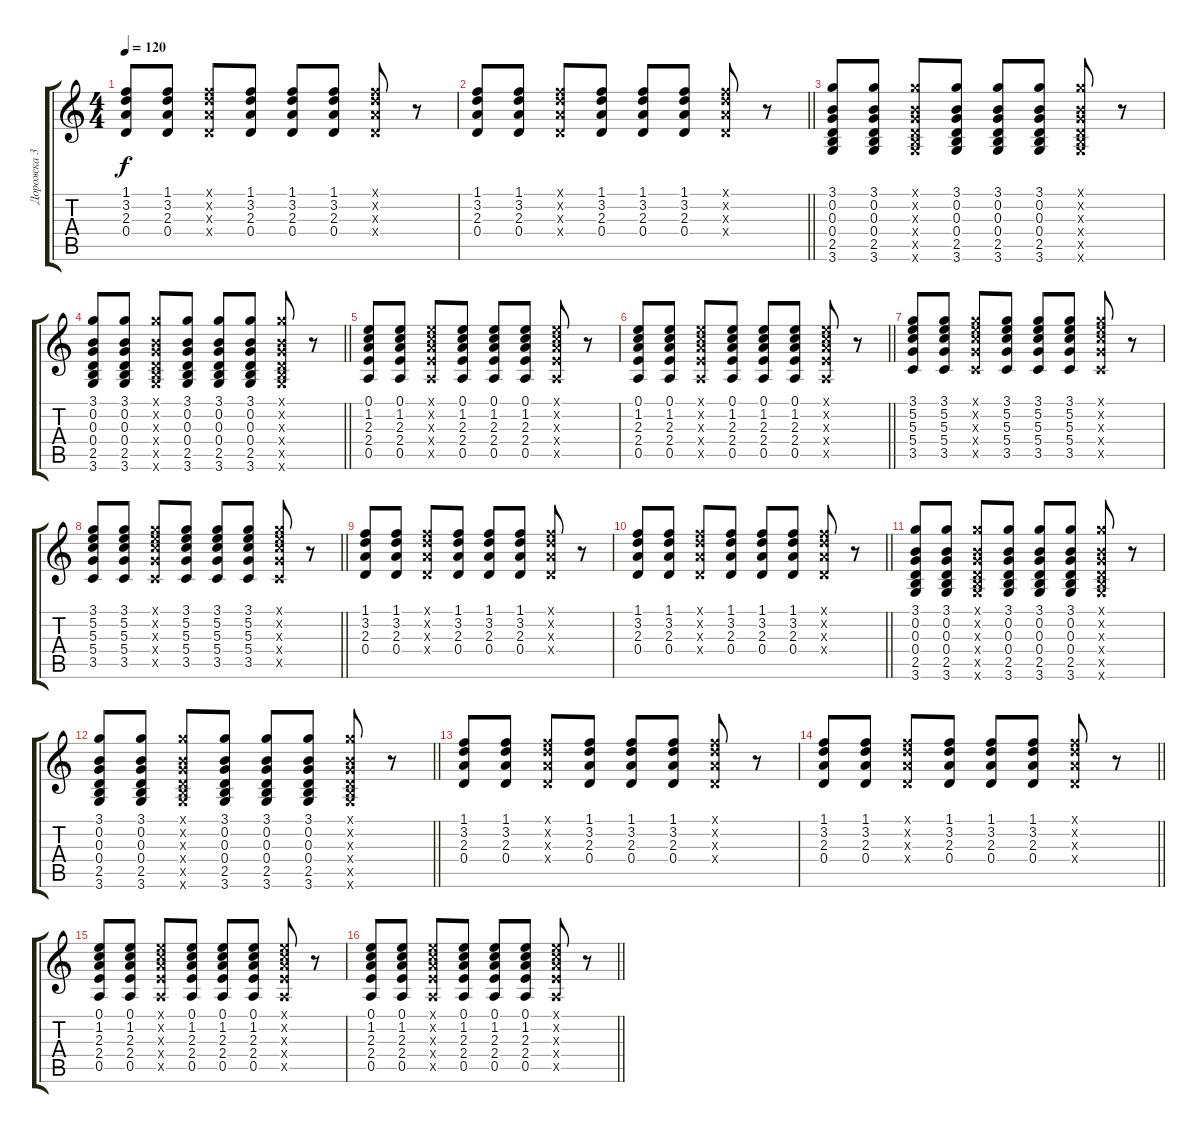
\track ("Дорожка 3" "Дорожка 3") {instrument electricguitarmuted}
\staff {score tabs}
\tuning (E4 B3 G3 D3 A2 E2) {hide}
\ts (4 4)
\tempo 120
\clef g2
\ks c
(1.1 3.2 2.3 0.4).8{dy f} (1.1 3.2 2.3 0.4).8 (1.1{x} 3.2{x} 2.3{x} 0.4{x}).8 (1.1 3.2 2.3 0.4).8 (1.1 3.2 2.3 0.4).8 (1.1 3.2 2.3 0.4).8 (1.1{x} 3.2{x} 2.3{x} 0.4{x}).8 r.8 |
\barLineRight lightlight
(1.1 3.2 2.3 0.4).8 (1.1 3.2 2.3 0.4).8 (1.1{x} 3.2{x} 2.3{x} 0.4{x}).8 (1.1 3.2 2.3 0.4).8 (1.1 3.2 2.3 0.4).8 (1.1 3.2 2.3 0.4).8 (1.1{x} 3.2{x} 2.3{x} 0.4{x}).8 r.8 |
(3.1 0.2 0.3 0.4 2.5 3.6).8 (3.1 0.2 0.3 0.4 2.5 3.6).8 (3.1{x} 0.2{x} 0.3{x} 0.4{x} 2.5{x} 3.6{x}).8 (3.1 0.2 0.3 0.4 2.5 3.6).8 (3.1 0.2 0.3 0.4 2.5 3.6).8 (3.1 0.2 0.3 0.4 2.5 3.6).8 (3.1{x} 0.2{x} 0.3{x} 0.4{x} 2.5{x} 3.6{x}).8 r.8 |
\barLineRight lightlight
(3.1 0.2 0.3 0.4 2.5 3.6).8 (3.1 0.2 0.3 0.4 2.5 3.6).8 (3.1{x} 0.2{x} 0.3{x} 0.4{x} 2.5{x} 3.6{x}).8 (3.1 0.2 0.3 0.4 2.5 3.6).8 (3.1 0.2 0.3 0.4 2.5 3.6).8 (3.1 0.2 0.3 0.4 2.5 3.6).8 (3.1{x} 0.2{x} 0.3{x} 0.4{x} 2.5{x} 3.6{x}).8 r.8 |
(0.1 1.2 2.3 2.4 0.5).8 (0.1 1.2 2.3 2.4 0.5).8 (0.1{x} 1.2{x} 2.3{x} 2.4{x} 0.5{x}).8 (0.1 1.2 2.3 2.4 0.5).8 (0.1 1.2 2.3 2.4 0.5).8 (0.1 1.2 2.3 2.4 0.5).8 (0.1{x} 1.2{x} 2.3{x} 2.4{x} 0.5{x}).8 r.8 |
\barLineRight lightlight
(0.1 1.2 2.3 2.4 0.5).8 (0.1 1.2 2.3 2.4 0.5).8 (0.1{x} 1.2{x} 2.3{x} 2.4{x} 0.5{x}).8 (0.1 1.2 2.3 2.4 0.5).8 (0.1 1.2 2.3 2.4 0.5).8 (0.1 1.2 2.3 2.4 0.5).8 (0.1{x} 1.2{x} 2.3{x} 2.4{x} 0.5{x}).8 r.8 |
(3.1 5.2 5.3 5.4 3.5).8 (3.1 5.2 5.3 5.4 3.5).8 (3.1{x} 5.2{x} 5.3{x} 5.4{x} 3.5{x}).8 (3.1 5.2 5.3 5.4 3.5).8 (3.1 5.2 5.3 5.4 3.5).8 (3.1 5.2 5.3 5.4 3.5).8 (3.1{x} 5.2{x} 5.3{x} 5.4{x} 3.5{x}).8 r.8 |
\barLineRight lightlight
(3.1 5.2 5.3 5.4 3.5).8 (3.1 5.2 5.3 5.4 3.5).8 (3.1{x} 5.2{x} 5.3{x} 5.4{x} 3.5{x}).8 (3.1 5.2 5.3 5.4 3.5).8 (3.1 5.2 5.3 5.4 3.5).8 (3.1 5.2 5.3 5.4 3.5).8 (3.1{x} 5.2{x} 5.3{x} 5.4{x} 3.5{x}).8 r.8 |
(1.1 3.2 2.3 0.4).8 (1.1 3.2 2.3 0.4).8 (1.1{x} 3.2{x} 2.3{x} 0.4{x}).8 (1.1 3.2 2.3 0.4).8 (1.1 3.2 2.3 0.4).8 (1.1 3.2 2.3 0.4).8 (1.1{x} 3.2{x} 2.3{x} 0.4{x}).8 r.8 |
\barLineRight lightlight
(1.1 3.2 2.3 0.4).8 (1.1 3.2 2.3 0.4).8 (1.1{x} 3.2{x} 2.3{x} 0.4{x}).8 (1.1 3.2 2.3 0.4).8 (1.1 3.2 2.3 0.4).8 (1.1 3.2 2.3 0.4).8 (1.1{x} 3.2{x} 2.3{x} 0.4{x}).8 r.8 |
(3.1 0.2 0.3 0.4 2.5 3.6).8 (3.1 0.2 0.3 0.4 2.5 3.6).8 (3.1{x} 0.2{x} 0.3{x} 0.4{x} 2.5{x} 3.6{x}).8 (3.1 0.2 0.3 0.4 2.5 3.6).8 (3.1 0.2 0.3 0.4 2.5 3.6).8 (3.1 0.2 0.3 0.4 2.5 3.6).8 (3.1{x} 0.2{x} 0.3{x} 0.4{x} 2.5{x} 3.6{x}).8 r.8 |
\barLineRight lightlight
(3.1 0.2 0.3 0.4 2.5 3.6).8 (3.1 0.2 0.3 0.4 2.5 3.6).8 (3.1{x} 0.2{x} 0.3{x} 0.4{x} 2.5{x} 3.6{x}).8 (3.1 0.2 0.3 0.4 2.5 3.6).8 (3.1 0.2 0.3 0.4 2.5 3.6).8 (3.1 0.2 0.3 0.4 2.5 3.6).8 (3.1{x} 0.2{x} 0.3{x} 0.4{x} 2.5{x} 3.6{x}).8 r.8 |
(1.1 3.2 2.3 0.4).8 (1.1 3.2 2.3 0.4).8 (1.1{x} 3.2{x} 2.3{x} 0.4{x}).8 (1.1 3.2 2.3 0.4).8 (1.1 3.2 2.3 0.4).8 (1.1 3.2 2.3 0.4).8 (1.1{x} 3.2{x} 2.3{x} 0.4{x}).8 r.8 |
\barLineRight lightlight
(1.1 3.2 2.3 0.4).8 (1.1 3.2 2.3 0.4).8 (1.1{x} 3.2{x} 2.3{x} 0.4{x}).8 (1.1 3.2 2.3 0.4).8 (1.1 3.2 2.3 0.4).8 (1.1 3.2 2.3 0.4).8 (1.1{x} 3.2{x} 2.3{x} 0.4{x}).8 r.8 |
(0.1 1.2 2.3 2.4 0.5).8 (0.1 1.2 2.3 2.4 0.5).8 (0.1{x} 1.2{x} 2.3{x} 2.4{x} 0.5{x}).8 (0.1 1.2 2.3 2.4 0.5).8 (0.1 1.2 2.3 2.4 0.5).8 (0.1 1.2 2.3 2.4 0.5).8 (0.1{x} 1.2{x} 2.3{x} 2.4{x} 0.5{x}).8 r.8 |
\barLineRight lightlight
(0.1 1.2 2.3 2.4 0.5).8 (0.1 1.2 2.3 2.4 0.5).8 (0.1{x} 1.2{x} 2.3{x} 2.4{x} 0.5{x}).8 (0.1 1.2 2.3 2.4 0.5).8 (0.1 1.2 2.3 2.4 0.5).8 (0.1 1.2 2.3 2.4 0.5).8 (0.1{x} 1.2{x} 2.3{x} 2.4{x} 0.5{x}).8 r.8
